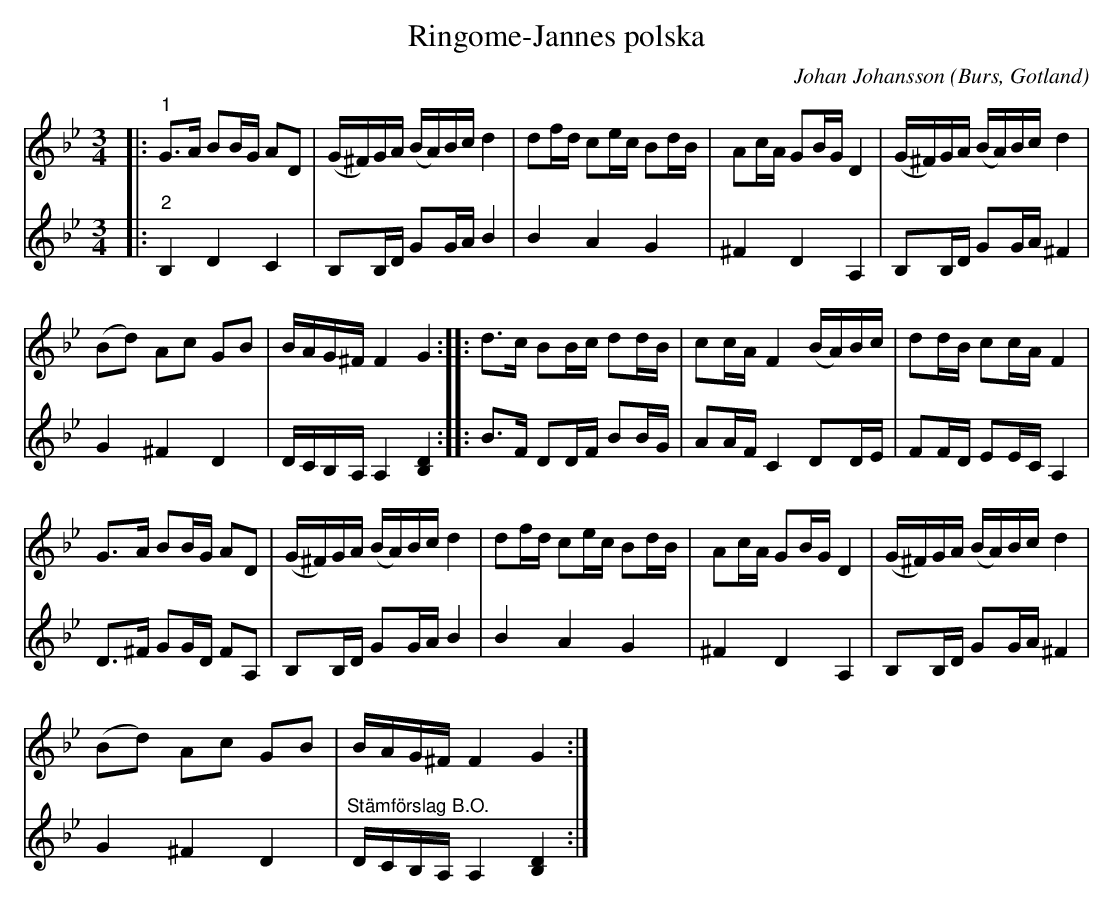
X:1
T:Ringome-Jannes polska
C:Johan Johansson
O:Burs, Gotland
L:1/16
M:3/4
K:Bb
V:1
|:"^1" G2>A2 B2BG A2D2 | (G^F)GA (BA)Bc d4 | d2fd c2ec B2dB | A2cA G2BG D4 | (G^F)GA (BA)Bc d4 |
(B2d2) A2c2 G2B2 | BAG^F F4 G4 :: d2>c2 B2Bc d2dB | c2cA F4 (BA)Bc | d2dB c2cA F4 |
G2>A2 B2BG A2D2 | (G^F)GA (BA)Bc d4 | d2fd c2ec B2dB | A2cA G2BG D4 | (G^F)GA (BA)Bc d4 |
(B2d2) A2c2 G2B2 | BAG^F F4 G4 :|
V:2
|:"^2" B,4 D4 C4 | B,2B,D G2GA B4 | B4 A4 G4 | ^F4 D4 A,4 | B,2B,D G2GA ^F4 | G4 ^F4 D4 |
DCB,A, A,4 [B,D]4 :: B2>F2 D2DF B2BG | A2AF C4 D2DE | F2FD E2EC A,4 | D2>^F2 G2GD F2A,2 |
B,2B,D G2GA B4 | B4 A4 G4 |
^F4 D4 A,4 |
B,2B,D G2GA ^F4 | G4 ^F4 D4 |"^Stämförslag B.O." DCB,A, A,4 [B,D]4 :|
